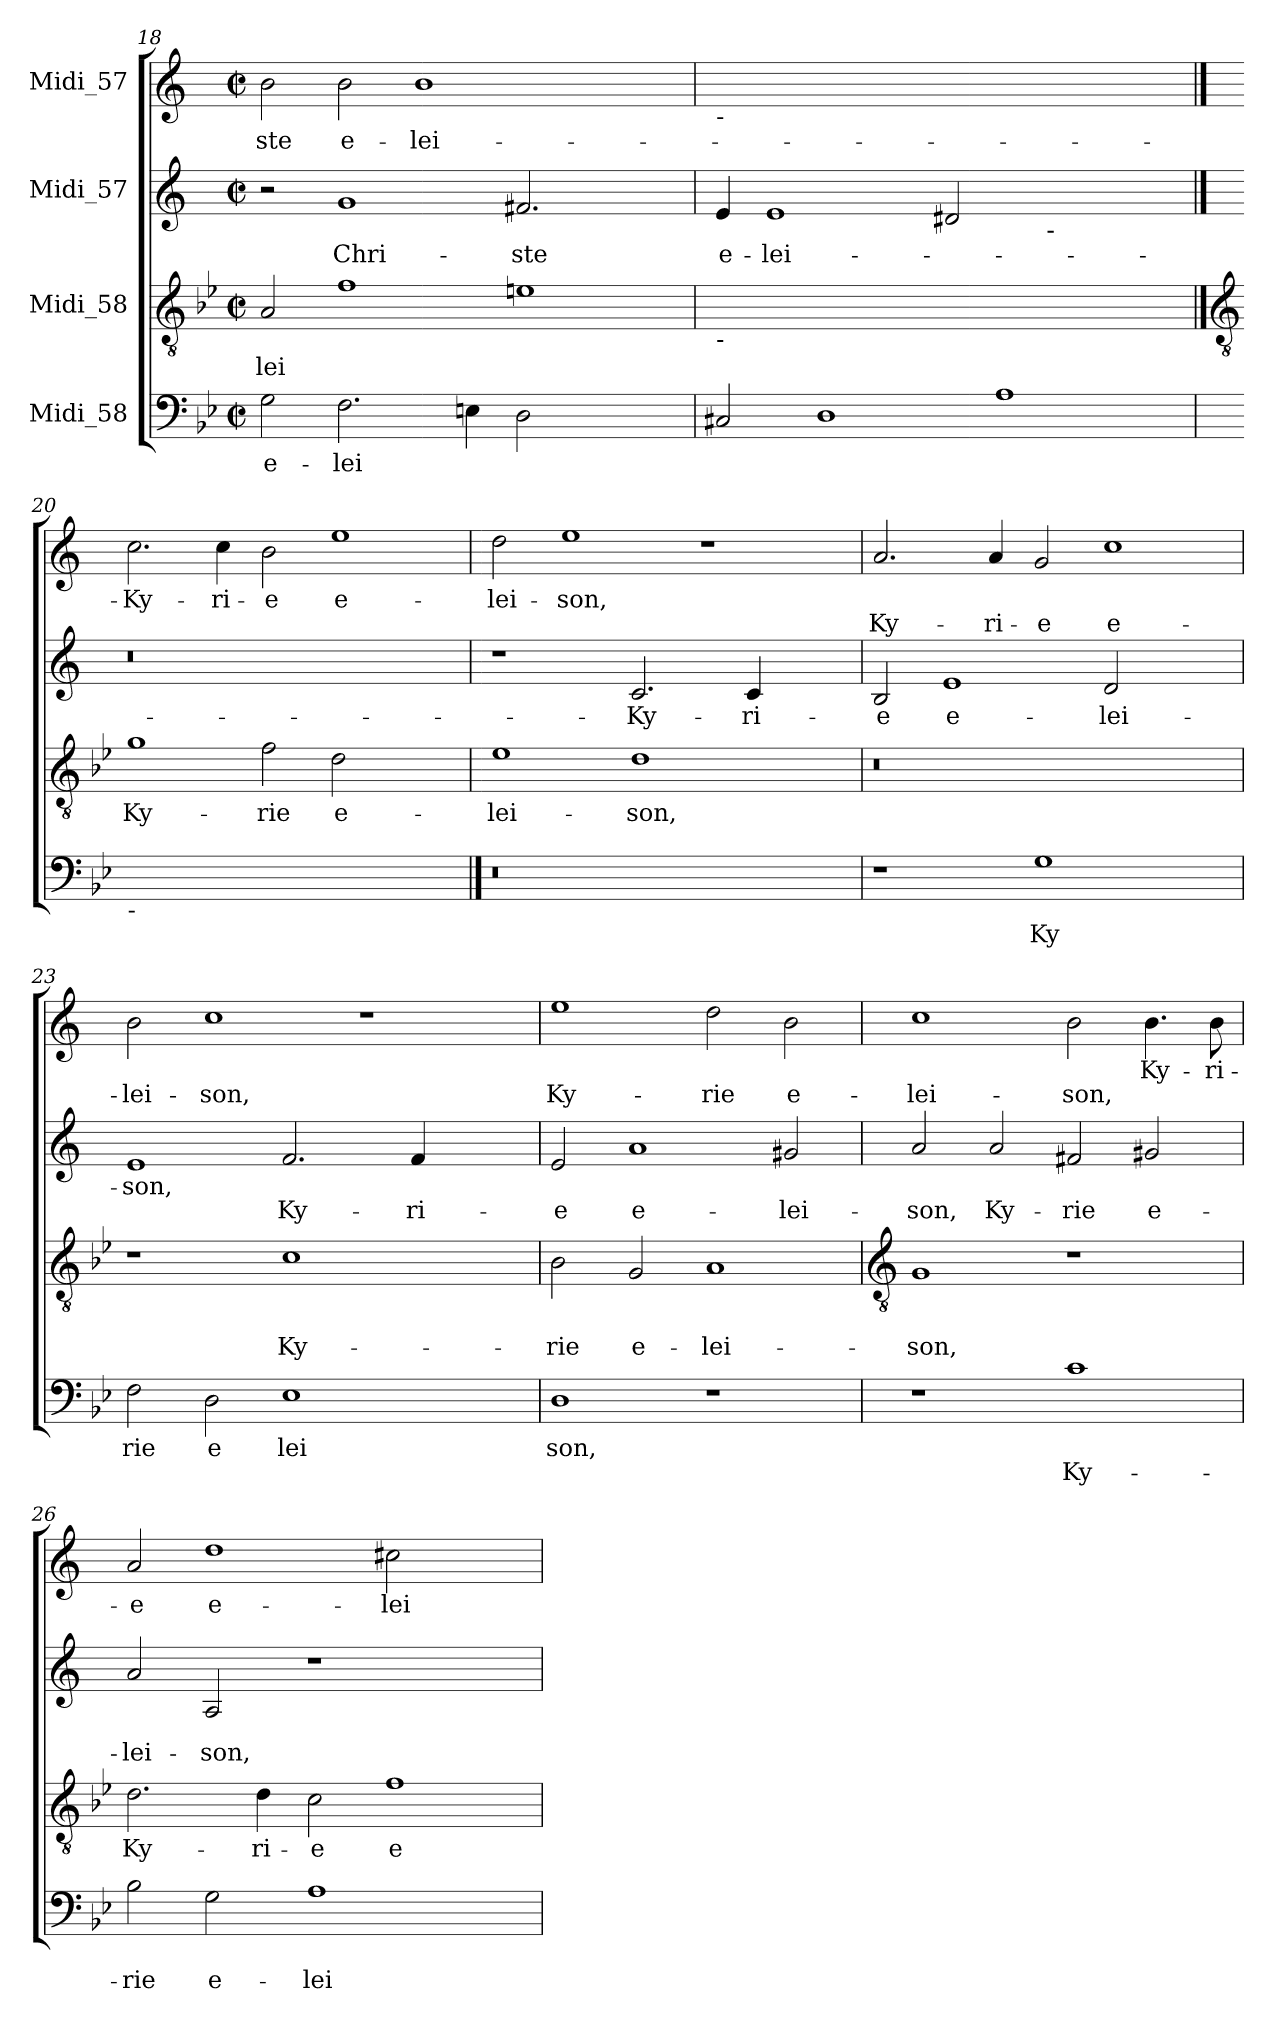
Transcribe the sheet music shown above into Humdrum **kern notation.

**kern	**text	**text	**kern	**text	**text	**kern	**text	**text	**kern	**text	**text
*part4	*part4	*part4	*part3	*part3	*part3	*part2	*part2	*part2	*part1	*part1	*part1
*staff4	*staff4	*staff4	*staff3	*staff3	*staff3	*staff2	*staff2	*staff2	*staff1	*staff1	*staff1
*I"Midi_58	*	*	*I"Midi_58	*	*	*I"Midi_57	*	*	*I"Midi_57	*	*
*clefF4	*	*	*clefGv2	*	*	*clefG2	*	*	*clefG2	*	*
*	*	*	*	*	*	*ITrd1c2	*	*	*ITrd1c2	*	*
*k[b-e-]	*	*	*k[b-e-]	*	*	*k[b-e-]	*	*	*k[b-e-]	*	*
*B-:	*	*	*B-:	*	*	*B-:	*	*	*B-:	*	*
*M4/2	*	*	*M4/2	*	*	*M4/2	*	*	*M4/2	*	*
*met(c|)	*	*	*met(c|)	*	*	*met(c|)	*	*	*met(c|)	*	*
=18A	=18A	=18A	=18A	=18A	=18A	=18A	=18A	=18A	=18A	=18A	=18A
!	!LO:LY:b	!	!	!LO:LY:b	!	!	!	!	!	!LO:LY:b	!
2G	e-	.	2A	-lei	.	2r	.	.	2a	-ste	.
!	!LO:LY:b	!	!	!	!	!	!LO:LY:b	!	!	!LO:LY:b	!
2.F	-lei	.	1f	.	.	1f	Chri-	.	2a	e-	.
!	!	!	!	!	!	!	!	!	!	!LO:LY:b	!
.	.	.	.	.	.	.	.	.	1a	-lei-	.
4En	.	.	.	.	.	.	.	.	.	.	.
!	!	!	!	!	!	!	!LO:LY:b	!	!	!	!
2D	.	.	1en	.	.	2.en	-ste	.	.	.	.
2ryy	.	.	.	.	.	.	.	.	2ryy	.	.
.	.	.	.	.	.	4ryy	.	.	.	.	.
=19A	=19A	=19A	=19A	=19A	=19A	=19A	=19A	=19A	=19A	=19A	=19A
!	!	!	!	!	!	!	!	!	!LO:TX:b:t=-	!	!
!	!	!	!LO:TX:b:t=-	!	!	!	!	!	!	!	!
!	!	!	!	!LO:LY:b	!	!	!LO:LY:b	!	!	!LO:LY:b	!
2C#X	.	.	1f#Xyy	son.	.	4d	e-	.	1ayy	-son.	.
!	!	!	!	!	!	!	!LO:LY:b	!	!	!	!
.	.	.	.	.	.	1d	-lei-	.	.	.	.
1D	.	.	.	.	.	.	.	.	.	.	.
.	.	.	1..ryy	.	.	.	.	.	1..ryy	.	.
.	.	.	.	.	.	2c#X	.	.	.	.	.
1A	.	.	.	.	.	.	.	.	.	.	.
!	!	!	!	!	!	!LO:TX:b:t=-	!	!	!	!	!
!	!	!	!	!	!	!	!LO:LY:b	!	!	!	!
.	.	.	.	.	.	1dyy	-son.	.	.	.	.
4ryy	.	.	.	.	.	.	.	.	.	.	.
!!LO:LB:g=z
=20	==20	==20	==20	==20	==20	==20	==20	==20	==20	==20	==20
*	*	*	*clefGv2	*	*	*	*	*	*	*	*
!LO:TX:b:t=-	!	!	!	!	!	!	!	!	!	!	!
!	!LO:LY:b	!	!	!LO:LY:b	!	!	!	!	!	!LO:LY:b	!
1Dyy	son.	.	1g	Ky-	.	0r	.	.	2.b-	Ky-	.
!	!	!	!	!	!	!	!	!	!	!LO:LY:b	!
.	.	.	.	.	.	.	.	.	4b-	-ri-	.
!	!	!	!	!LO:LY:b	!	!	!	!	!	!LO:LY:b	!
1.ryy	.	.	2f	-rie	.	.	.	.	2a	-e	.
!	!	!	!	!LO:LY:b	!	!	!	!	!	!LO:LY:b	!
.	.	.	2d	e-	.	.	.	.	1dd	e-	.
.	.	.	2ryy	.	.	2ryy	.	.	.	.	.
!!LO:LB:g=z
==21	=21	=21	=21	=21	=21	=21	=21	=21	=21	=21	=21
!	!	!	!	!LO:LY:b	!	!	!	!	!	!LO:LY:b	!
0r	.	.	1e-	-lei-	.	1r	.	.	2cc	-lei-	.
!	!	!	!	!	!	!	!	!	!	!LO:LY:b	!
.	.	.	.	.	.	.	.	.	1dd	-son,	.
!	!	!	!	!LO:LY:b	!	!	!LO:LY:b	!	!	!	!
.	.	.	1d	-son,	.	2.B-	Ky-	.	.	.	.
.	.	.	.	.	.	.	.	.	1r	.	.
!	!	!	!	!	!	!	!LO:LY:b	!	!	!	!
.	.	.	.	.	.	4B-	-ri-	.	.	.	.
2ryy	.	.	2ryy	.	.	2ryy	.	.	.	.	.
=22	=22	=22	=22	=22	=22	=22	=22	=22	=22	=22	=22
!	!	!	!	!	!	!	!LO:LY:b	!	!	!	!LO:LY:b
1r	.	.	0r	.	.	2A	-e	.	2.g	.	Ky-
!	!	!	!	!	!	!	!LO:LY:b	!	!	!	!
.	.	.	.	.	.	1d	e-	.	.	.	.
!	!	!	!	!	!	!	!	!	!	!	!LO:LY:b
.	.	.	.	.	.	.	.	.	4g	.	-ri-
!	!LO:LY:b	!	!	!	!	!	!	!	!	!	!LO:LY:b
1G	Ky	.	.	.	.	.	.	.	2f	.	-e
!	!	!	!	!	!	!	!LO:LY:b	!	!	!	!LO:LY:b
.	.	.	.	.	.	2c	-lei-	.	1b-	.	e-
2ryy	.	.	2ryy	.	.	2ryy	.	.	.	.	.
=23	=23	=23	=23	=23	=23	=23	=23	=23	=23	=23	=23
!	!LO:LY:b	!	!	!	!	!	!LO:LY:b	!	!	!	!LO:LY:b
2F	rie	.	1r	.	.	1d	-son,	.	2a	.	-lei-
!	!LO:LY:b	!	!	!	!	!	!	!	!	!	!LO:LY:b
2D	e	.	.	.	.	.	.	.	1b-	.	-son,
!	!LO:LY:b	!	!	!	!LO:LY:b	!	!	!LO:LY:b	!	!	!
1E-	lei	.	1c	.	Ky-	2.e-	.	Ky-	.	.	.
.	.	.	.	.	.	.	.	.	1r	.	.
!	!	!	!	!	!	!	!	!LO:LY:b	!	!	!
.	.	.	.	.	.	4e-	.	-ri-	.	.	.
2ryy	.	.	2ryy	.	.	2ryy	.	.	.	.	.
!!LO:LB:g=z
=24	=24	=24	=24	=24	=24	=24	=24	=24	=24	=24	=24
!	!LO:LY:b	!	!	!	!LO:LY:b	!	!	!LO:LY:b	!	!	!LO:LY:b
1D	son,	.	2B-	.	-rie	2d	.	-e	1dd	.	Ky-
!	!	!	!	!	!LO:LY:b	!	!	!LO:LY:b	!	!	!
.	.	.	2G	.	e-	1g	.	e-	.	.	.
!	!	!	!	!	!LO:LY:b	!	!	!	!	!	!LO:LY:b
1r	.	.	1A	.	-lei-	.	.	.	2cc	.	-rie
!	!	!	!	!	!	!	!	!LO:LY:b	!	!	!LO:LY:b
.	.	.	.	.	.	2f#X	.	-lei-	2a	.	e-
!!LO:LB:g=z
=25	=25	=25	=25	=25	=25	=25	=25	=25	=25	=25	=25
*	*	*	*clefGv2	*	*	*	*	*	*	*	*
!	!	!	!	!LO:LY:b	!LO:LY:b	!	!	!LO:LY:b	!	!	!LO:LY:b
1r	.	.	1G	-	son,	2g	.	-son,	1b-	.	-lei-
!	!	!	!	!	!	!	!	!LO:LY:b	!	!	!
.	.	.	.	.	.	2g	.	Ky-	.	.	.
!	!	!LO:LY:b	!	!	!	!	!	!LO:LY:b	!	!	!LO:LY:b
1c	.	Ky-	1r	.	.	2en	.	-rie	2a	.	-son,
!	!	!	!	!	!	!	!	!LO:LY:b	!	!LO:LY:b	!
.	.	.	.	.	.	2f#X	.	e-	4.a	Ky-	.
!	!	!	!	!	!	!	!	!	!	!LO:LY:b	!
.	.	.	.	.	.	.	.	.	8a	-ri-	.
!!LO:LB:g=z
=26	=26	=26	=26	=26	=26	=26	=26	=26	=26	=26	=26
!	!	!LO:LY:b	!	!LO:LY:b	!	!	!	!LO:LY:b	!	!LO:LY:b	!
2B-	.	-rie	2.d	Ky-	.	2g	.	-lei-	2g	-e	.
!	!	!LO:LY:b	!	!	!	!	!	!LO:LY:b	!	!LO:LY:b	!
2G	.	e-	.	.	.	2G	.	-son,	1cc	e-	.
!	!	!	!	!LO:LY:b	!	!	!	!	!	!	!
.	.	.	4d	-ri-	.	.	.	.	.	.	.
!	!	!LO:LY:b	!	!LO:LY:b	!	!	!	!	!	!	!
1A	.	-lei-	2c	-e	.	1r	.	.	.	.	.
!	!	!	!	!LO:LY:b	!	!	!	!	!	!LO:LY:b	!
.	.	.	1f	e-	.	.	.	.	2bn	-lei-	.
2ryy	.	.	.	.	.	2ryy	.	.	2ryy	.	.
=	=	=	=	=	=	=	=	=	=	=	=
*-	*-	*-	*-	*-	*-	*-	*-	*-	*-	*-	*-
